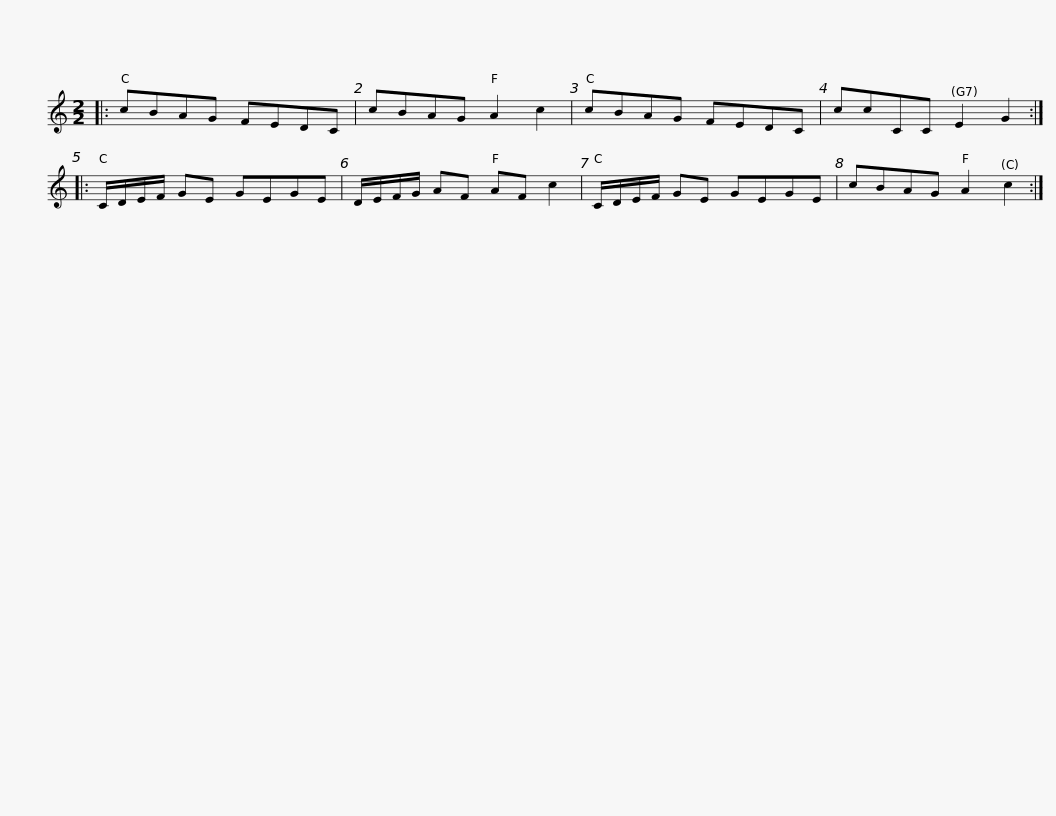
X:1
L:1/8
M:2/2
I:linebreak $
K:C
V:1 treble
V:1
|: cBAG FEDC | cBAG A2 c2 | cBAG FEDC | ccCC E2 G2 :: C/D/E/F/ GE GEGE |$ %5
 D/E/F/G/ AF AF c2 | C/D/E/F/ GE GEGE | cBAG A2 c2 :| %8
